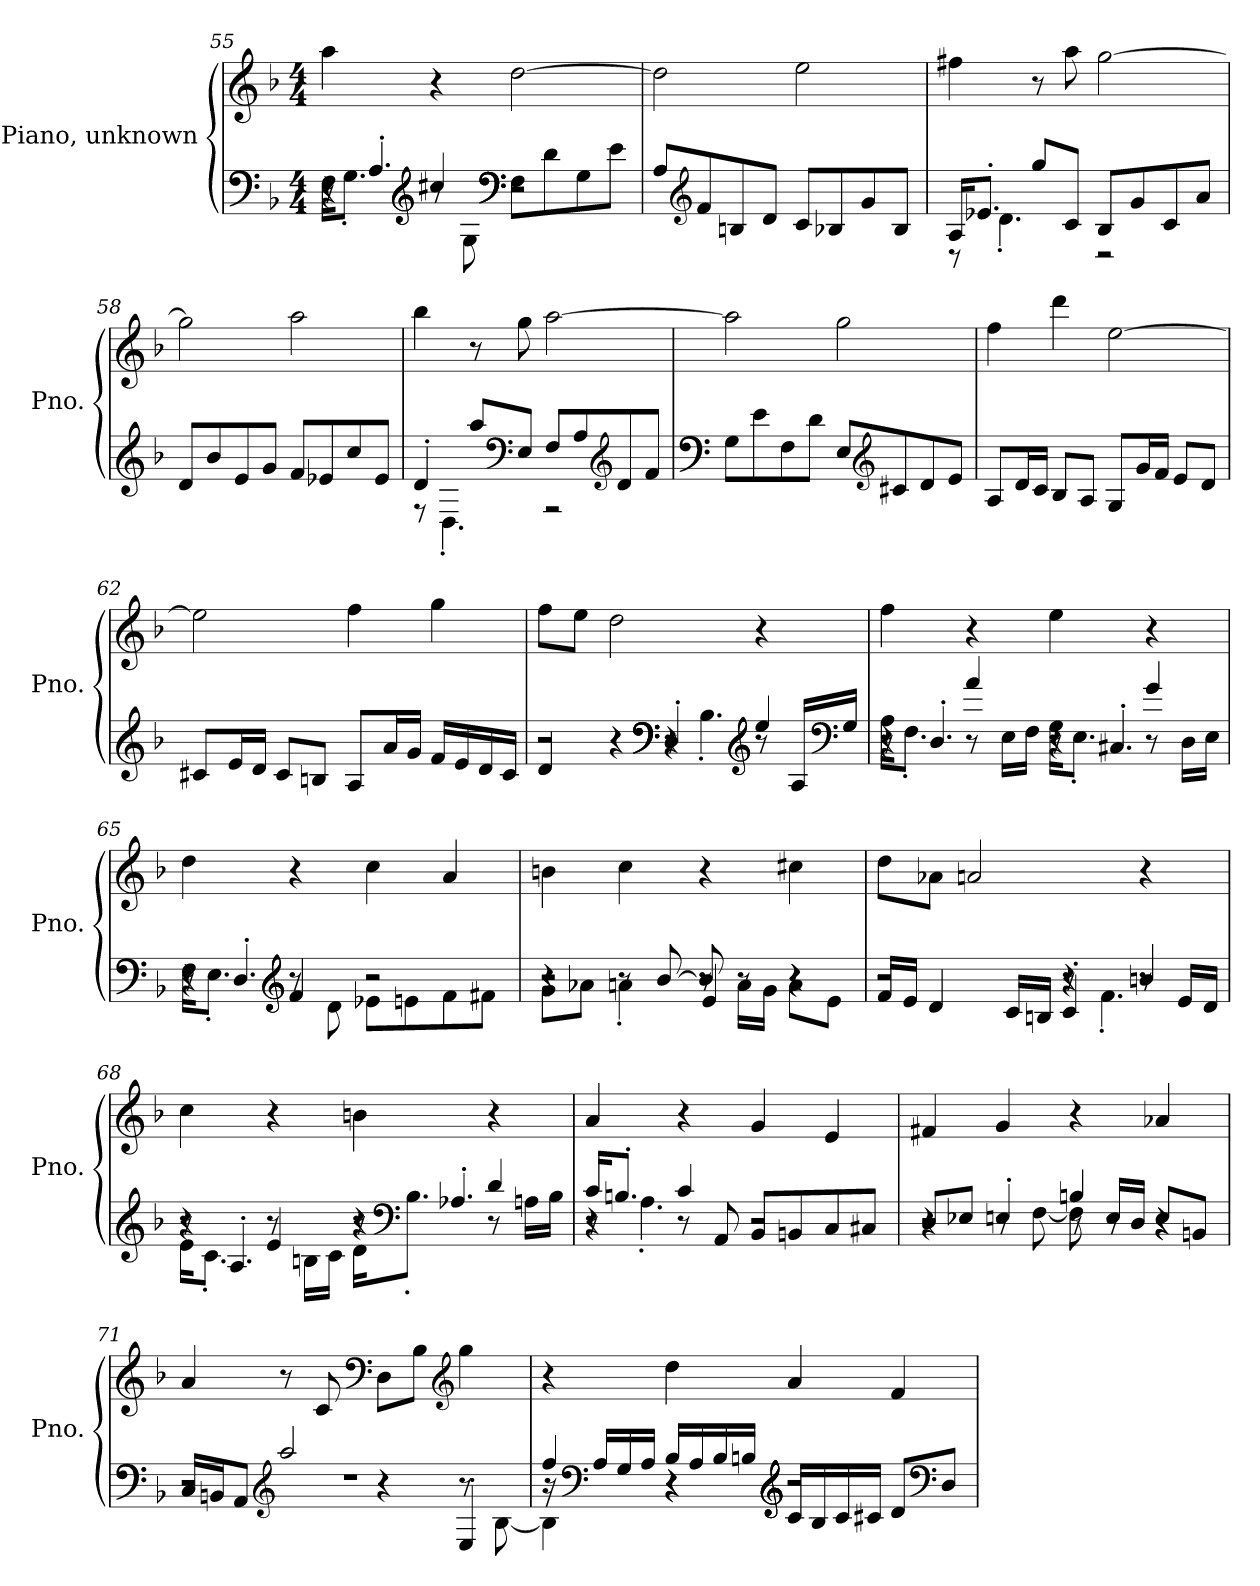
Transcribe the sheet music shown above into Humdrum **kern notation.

**kern	**kern
*part1	*part1
*staff2	*staff1
*I"Piano, unknown	*
*I'Pno.	*
*clefF4	*clefG2
*k[b-]	*k[b-]
*M4/4	*M4/4
=55	=55
*^	*
*	*^	*
4r	16F\KL	8r	4aa\
.	8.G'\J	.	.
.	.	4.A'/	.
*clefG2	*	*	*
4cc#X/	8r	.	4r
.	8G\	.	.
*clefF4	*	*	*
2r	8F\L	2r	[2dd\
.	8d\	.	.
.	8G\	.	.
.	8e\J	.	.
*v	*v	*v	*
=56	=56
8A/L	2dd\]
*clefG2	*
8f/	.
8Bn/	.
8d/J	.
8c/L	2ee\
8B-X/	.
8g/	.
8B-/J	.
=57	=57
*^	*
16A/KL	8r	4ff#X\
8.e-X'/J	.	.
.	4.d'\	.
8gg/L	.	8r
8c/J	.	8aa\
8B-/L	2r	[2gg\
8g/	.	.
8c/	.	.
8a/J	.	.
*v	*v	*
!!LO:LB:g=z
=58	=58
8d/L	2gg\]
8b-/	.
8e/	.
8g/J	.
8f/L	2aa\
8e-X/	.
8cc/	.
8e-/J	.
=59	=59
*^	*
4d'/	8r	4bb-\
.	4.D'\	.
8aa/L	.	8r
*clefF4	*	*
8E/J	.	8gg\
8F/L	2r	[2aa\
8A/	.	.
*clefG2	*	*
8d/	.	.
8f/J	.	.
*v	*v	*
=60	=60
*clefF4	*
8G\L	2aa\]
8e\	.
8F\	.
8d\J	.
8E/L	2gg\
*clefG2	*
8c#X/	.
8d/	.
8e/J	.
=61	=61
8A/L	4ff\
16d/L	.
16c/JJ	.
8B-/L	4ddd\
8A/J	.
8G/L	[2ee\
16g/L	.
16f/JJ	.
8e/L	.
8d/J	.
!!LO:PB:g=z
=62	=62
8c#X/L	2ee\]
16e/L	.
16d/JJ	.
8c#/L	.
8Bn/J	.
8A/L	4ff\
16a/L	.
16g/JJ	.
16f/LL	4gg\
16e/	.
16d/	.
16c#/JJ	.
=63	=63
*^	*
*	*^	*
2r	2r	4d/	8ff\L
.	.	.	8ee\J
.	.	4r	2dd\
*clefF4	*	*	*
4r	8r	4D'/	.
.	4.B-'\	.	.
*clefG2	*	*	*
4ee/	.	8r	4r
.	.	16A/LL	.
*clefF4	*	*	*
.	.	16G/JJ	.
=64	=64	=64	=64
4r	16A\KL	8r	4ff\
.	8.F'\J	.	.
.	.	4.D'/	.
4a/	8r	.	4r
.	16E\LL	.	.
.	16F\JJ	.	.
4r	16G\KL	8r	4ee\
.	8.E'\J	.	.
.	.	4.C#X'/	.
4g/	8r	.	4r
.	16D\LL	.	.
.	16E\JJ	.	.
!!LO:LB:g=z
=65	=65	=65	=65
4r	16F\KL	8r	4dd\
.	8.E'\J	.	.
.	.	4.D'/	.
*clefG2	*	*	*
4f/	8r	.	4r
.	8d\	.	.
2r	8e-X\L	2r	4cc\
.	8en\	.	.
.	8f\	.	4a/
.	8f#X\J	.	.
=66	=66	=66	=66
4r	8g\L	2r	4bn\
.	8a-X\J	.	.
8r	4an'\	.	4cc\
[8b-/	.	.	.
8b-/]	8r	4e/	4r
8r	16a\LL	.	.
.	16g\JJ	.	.
4r	8a\L	4r	4cc#X\
.	8e\J	.	.
=67	=67	=67	=67
2r	2r	16f/LL	8dd\L
.	.	16e/JJ	.
.	.	4d/	8a-X\J
.	.	.	2an/
.	.	16c/LL	.
.	.	16Bn/JJ	.
4r	8r	4c'/	.
.	4.f'\	.	.
4bn/	.	8r	4r
.	.	16e/LL	.
.	.	16d/JJ	.
!!LO:LB:g=z
=68	=68	=68	=68
4r	16e\KL	8r	4cc\
.	8.c'\J	.	.
.	.	4.A'/	.
4e/	8r	.	4r
.	16Bn\LL	.	.
.	16c\JJ	.	.
4r	16d\KL	8r	4bn\
*clefF4	*	*	*
.	8.B'\J	.	.
.	.	4.A-X'/	.
4d/	8r	.	4r
.	16An\LL	.	.
.	16B\JJ	.	.
=69	=69	=69	=69
4r	8r	16c/KL	4a/
.	.	8.Bn'/J	.
.	4.A'\	.	.
4c/	.	8r	4r
.	.	8AA/	.
2r	2r	8BB-/L	4g/
.	.	8BBn/	.
.	.	8C/	4e/
.	.	8C#X/J	.
=70	=70	=70	=70
2r	4r	8D/L	4f#X/
.	.	8E-X/J	.
.	8r	4En'/	4g/
.	[8F\	.	.
4Bn/	8F\]	8r	4r
.	8r	16E/LL	.
.	.	16D/JJ	.
4r	4r	8E/L	4a-X/
.	.	8BBn/J	.
!!LO:LB:g=z
=71	=71	=71	=71
1r	2r	16C/LL	4a/
.	.	16BBn/J	.
.	.	8AA/J	.
*clefG2	*	*	*
.	.	2aa/	8r
.	.	.	8c/
*	*	*	*clefF4
.	4r	.	8D\L
.	.	.	8B-\J
*	*	*	*clefG2
.	8r	4E'/	4gg\
.	[8B-\	.	.
=72	=72	=72	=72
4ff/	4B-\]	16r	4r
*clefF4	*	*	*
.	.	16A/LL	.
.	.	16G/	.
.	.	16A/JJ	.
4r	4r	16B-/LL	4dd\
.	.	16A/	.
.	.	16B-/	.
.	.	16Bn/JJ	.
*clefG2	*	*	*
2r	2r	16c/LL	4a/
.	.	16B/	.
.	.	16c/	.
.	.	16c#X/JJ	.
.	.	8d/L	4f/
*clefF4	*	*	*
.	.	8D/J	.
*v	*v	*v	*
=	=
*-	*-
